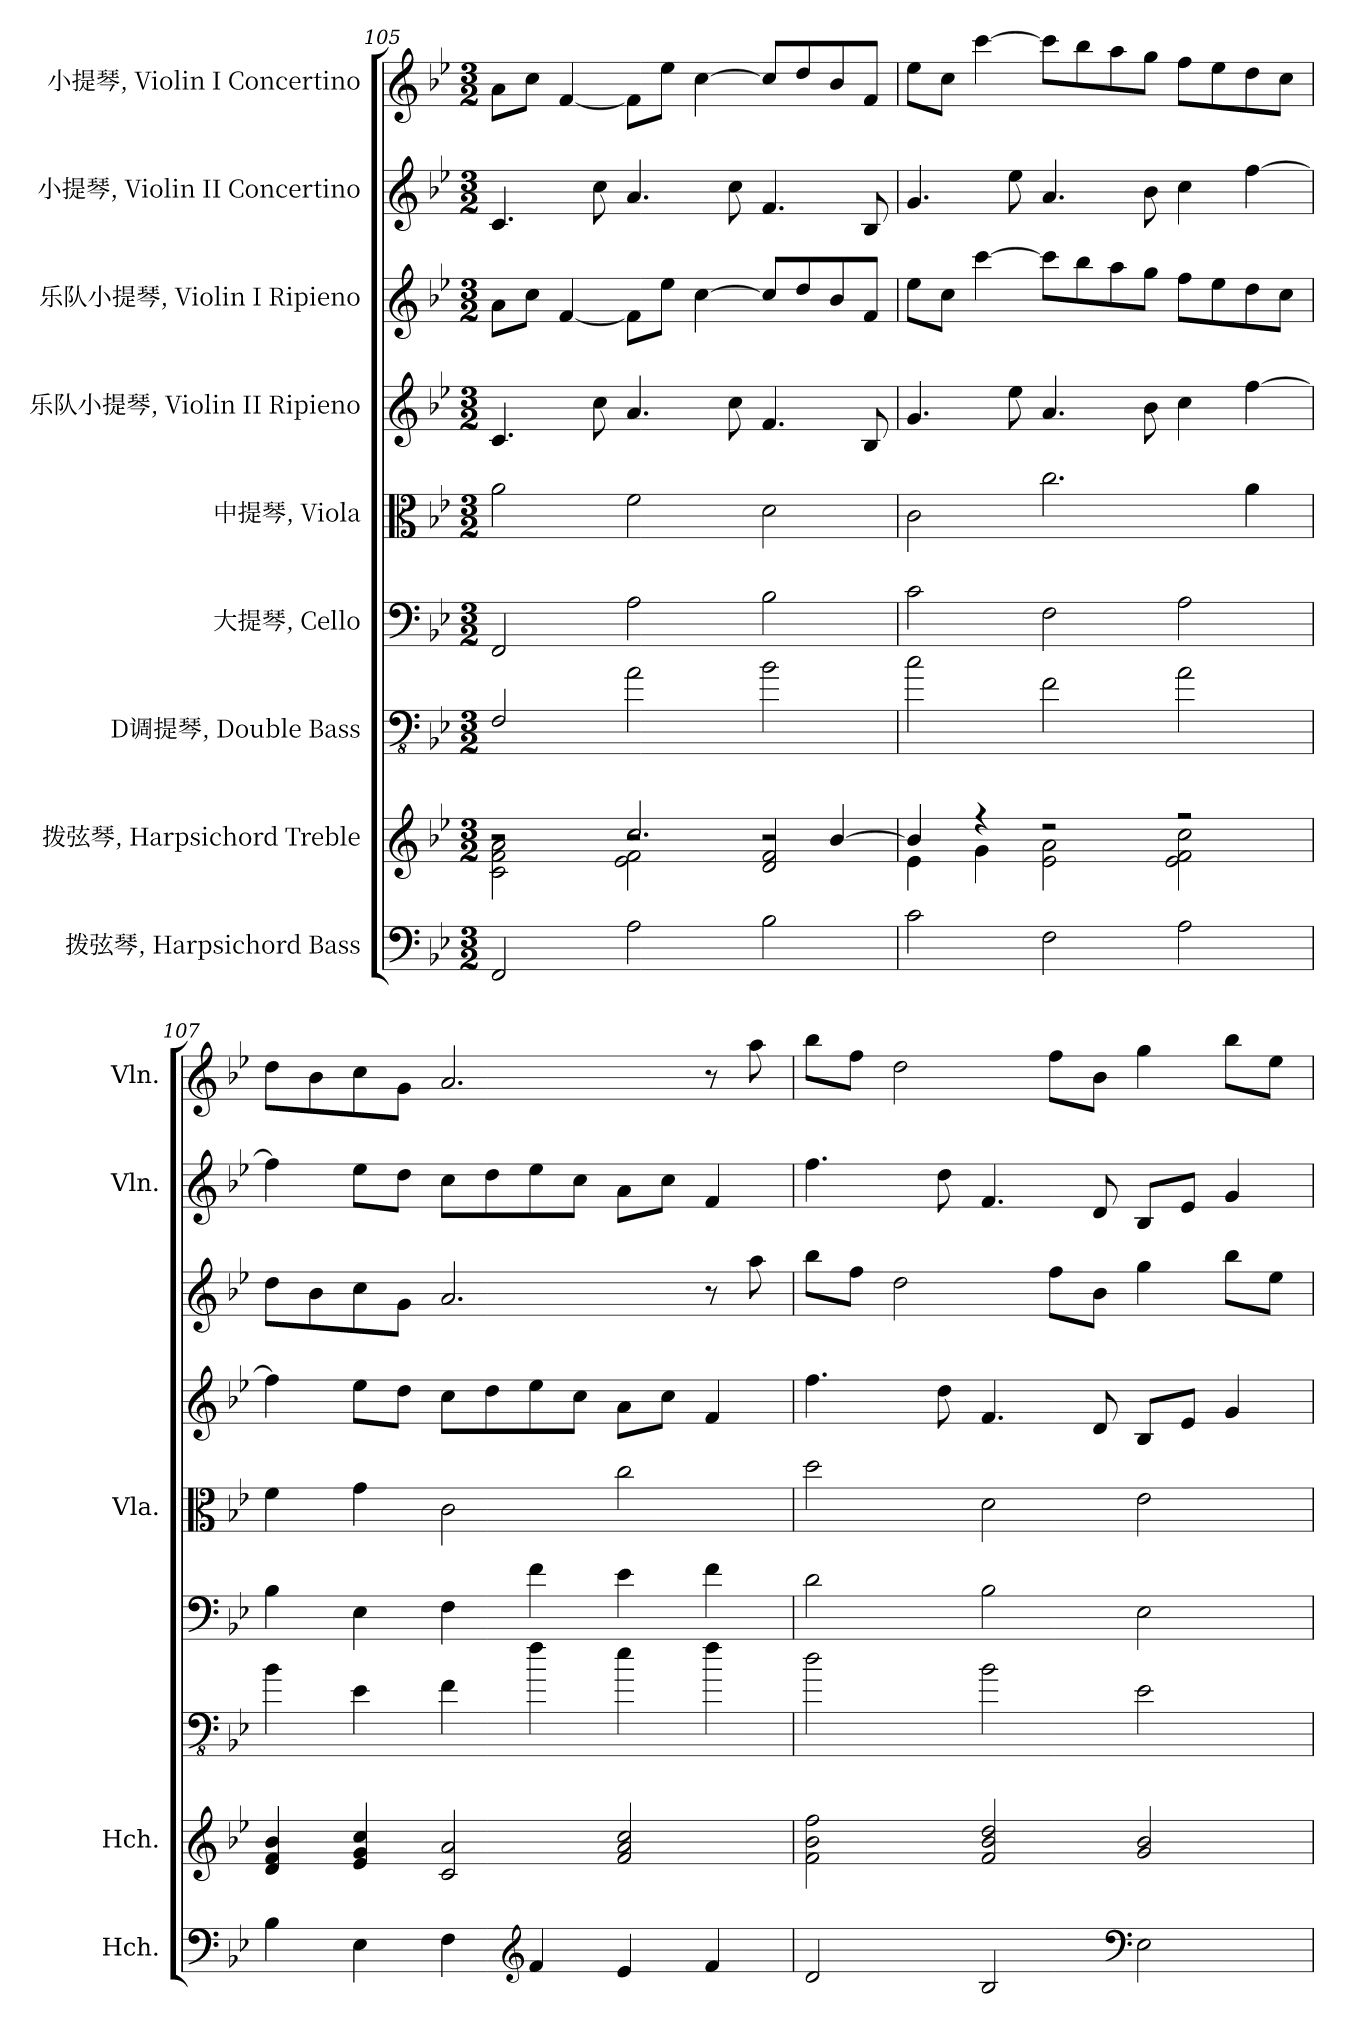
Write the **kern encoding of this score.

**kern	**kern	**kern	**kern	**kern	**kern	**kern	**kern	**kern
*part9	*part8	*part7	*part6	*part5	*part4	*part3	*part2	*part1
*staff9	*staff8	*staff7	*staff6	*staff5	*staff4	*staff3	*staff2	*staff1
*I"拨弦琴, Harpsichord Bass	*I"拨弦琴, Harpsichord Treble	*I"D调提琴, Double Bass	*I"大提琴, Cello	*I"中提琴, Viola	*I"乐队小提琴, Violin II Ripieno	*I"乐队小提琴, Violin  I Ripieno	*I"小提琴, Violin II Concertino	*I"小提琴, Violin  I Concertino
*I'Hch.	*I'Hch.	*	*	*I'Vla.	*	*	*I'Vln.	*I'Vln.
*clefF4	*clefG2	*clefFv4	*clefF4	*clefC3	*clefG2	*clefG2	*clefG2	*clefG2
*	*	*ITrd7c12	*	*	*	*	*	*
*k[b-e-]	*k[b-e-]	*k[b-e-]	*k[b-e-]	*k[b-e-]	*k[b-e-]	*k[b-e-]	*k[b-e-]	*k[b-e-]
*M3/2	*M3/2	*M3/2	*M3/2	*M3/2	*M3/2	*M3/2	*M3/2	*M3/2
=105	=105	=105	=105	=105	=105	=105	=105	=105
*	*^	*	*	*	*	*	*	*
*	*	*^	*	*	*	*	*	*	*
2FF/	2r	2c\ 2f\ 2a\	2r	2FFF/	2FF/	2a\	4.c/	8a\L	4.c/	8a\L
.	.	.	.	.	.	.	.	8cc\J	.	8cc\J
.	.	.	.	.	.	.	.	[4f/	.	[4f/
.	.	.	.	.	.	.	8cc\	.	8cc\	.
2A\	2.cc/	2e-\ 2f\	2r	2AA\	2A\	2f\	4.a/	8f\L]	4.a/	8f\L]
.	.	.	.	.	.	.	.	8ee-\J	.	8ee-\J
.	.	.	.	.	.	.	.	[4cc\	.	[4cc\
.	.	.	.	.	.	.	8cc\	.	8cc\	.
2B-\	.	2r	2d/ 2f/	2BB-\	2B-\	2d\	4.f/	8cc/L]	4.f/	8cc/L]
.	.	.	.	.	.	.	.	8dd/	.	8dd/
.	[4b-/	.	.	.	.	.	.	8b-/	.	8b-/
.	.	.	.	.	.	.	8B-/	8f/J	8B-/	8f/J
*	*	*v	*v	*	*	*	*	*	*	*
!!LO:PB:g=z
=106	=106	=106	=106	=106	=106	=106	=106	=106	=106
2c\	4b-/]	4e-\	2C\	2c\	2c\	4.g/	8ee-\L	4.g/	8ee-\L
.	.	.	.	.	.	.	8cc\J	.	8cc\J
.	4r	4g\	.	.	.	.	[4ccc\	.	[4ccc\
.	.	.	.	.	.	8ee-\	.	8ee-\	.
2F\	2r	2e-\ 2a\	2FF\	2F\	2.cc\	4.a/	8ccc\L]	4.a/	8ccc\L]
.	.	.	.	.	.	.	8bb-\	.	8bb-\
.	.	.	.	.	.	.	8aa\	.	8aa\
.	.	.	.	.	.	8b-\	8gg\J	8b-\	8gg\J
2A\	2r	2e-\ 2f\ 2cc\	2AA\	2A\	.	4cc\	8ff\L	4cc\	8ff\L
.	.	.	.	.	.	.	8ee-\	.	8ee-\
.	.	.	.	.	4a\	[4ff\	8dd\	[4ff\	8dd\
.	.	.	.	.	.	.	8cc\J	.	8cc\J
*	*v	*v	*	*	*	*	*	*	*
=107	=107	=107	=107	=107	=107	=107	=107	=107
4B-\	4d/ 4f/ 4b-/	4BB-\	4B-\	4f\	4ff\]	8dd\L	4ff\]	8dd\L
.	.	.	.	.	.	8b-\	.	8b-\
4E-\	4e-/ 4g/ 4cc/	4EE-\	4E-\	4g\	8ee-\L	8cc\	8ee-\L	8cc\
.	.	.	.	.	8dd\J	8g\J	8dd\J	8g\J
4F\	2c/ 2a/	4FF\	4F\	2c\	8cc\L	2.a/	8cc\L	2.a/
.	.	.	.	.	8dd\	.	8dd\	.
*clefG2	*	*	*	*	*	*	*	*
4f/	.	4F\	4f\	.	8ee-\	.	8ee-\	.
.	.	.	.	.	8cc\J	.	8cc\J	.
4e-/	2f/ 2a/ 2cc/	4E-\	4e-\	2cc\	8a\L	.	8a\L	.
.	.	.	.	.	8cc\J	.	8cc\J	.
4f/	.	4F\	4f\	.	4f/	8r	4f/	8r
.	.	.	.	.	.	8aa\	.	8aa\
=108	=108	=108	=108	=108	=108	=108	=108	=108
2d/	2f\ 2b-\ 2ff\	2D\	2d\	2dd\	4.ff\	8bb-\L	4.ff\	8bb-\L
.	.	.	.	.	.	8ff\J	.	8ff\J
.	.	.	.	.	.	2dd\	.	2dd\
.	.	.	.	.	8dd\	.	8dd\	.
2B-/	2f/ 2b-/ 2dd/	2BB-\	2B-\	2d\	4.f/	.	4.f/	.
.	.	.	.	.	.	8ff\L	.	8ff\L
.	.	.	.	.	8d/	8b-\J	8d/	8b-\J
*clefF4	*	*	*	*	*	*	*	*
2E-\	2g/ 2b-/	2EE-\	2E-\	2e-\	8B-/L	4gg\	8B-/L	4gg\
.	.	.	.	.	8e-/J	.	8e-/J	.
.	.	.	.	.	4g/	8bb-\L	4g/	8bb-\L
.	.	.	.	.	.	8ee-\J	.	8ee-\J
=	=	=	=	=	=	=	=	=
*-	*-	*-	*-	*-	*-	*-	*-	*-
